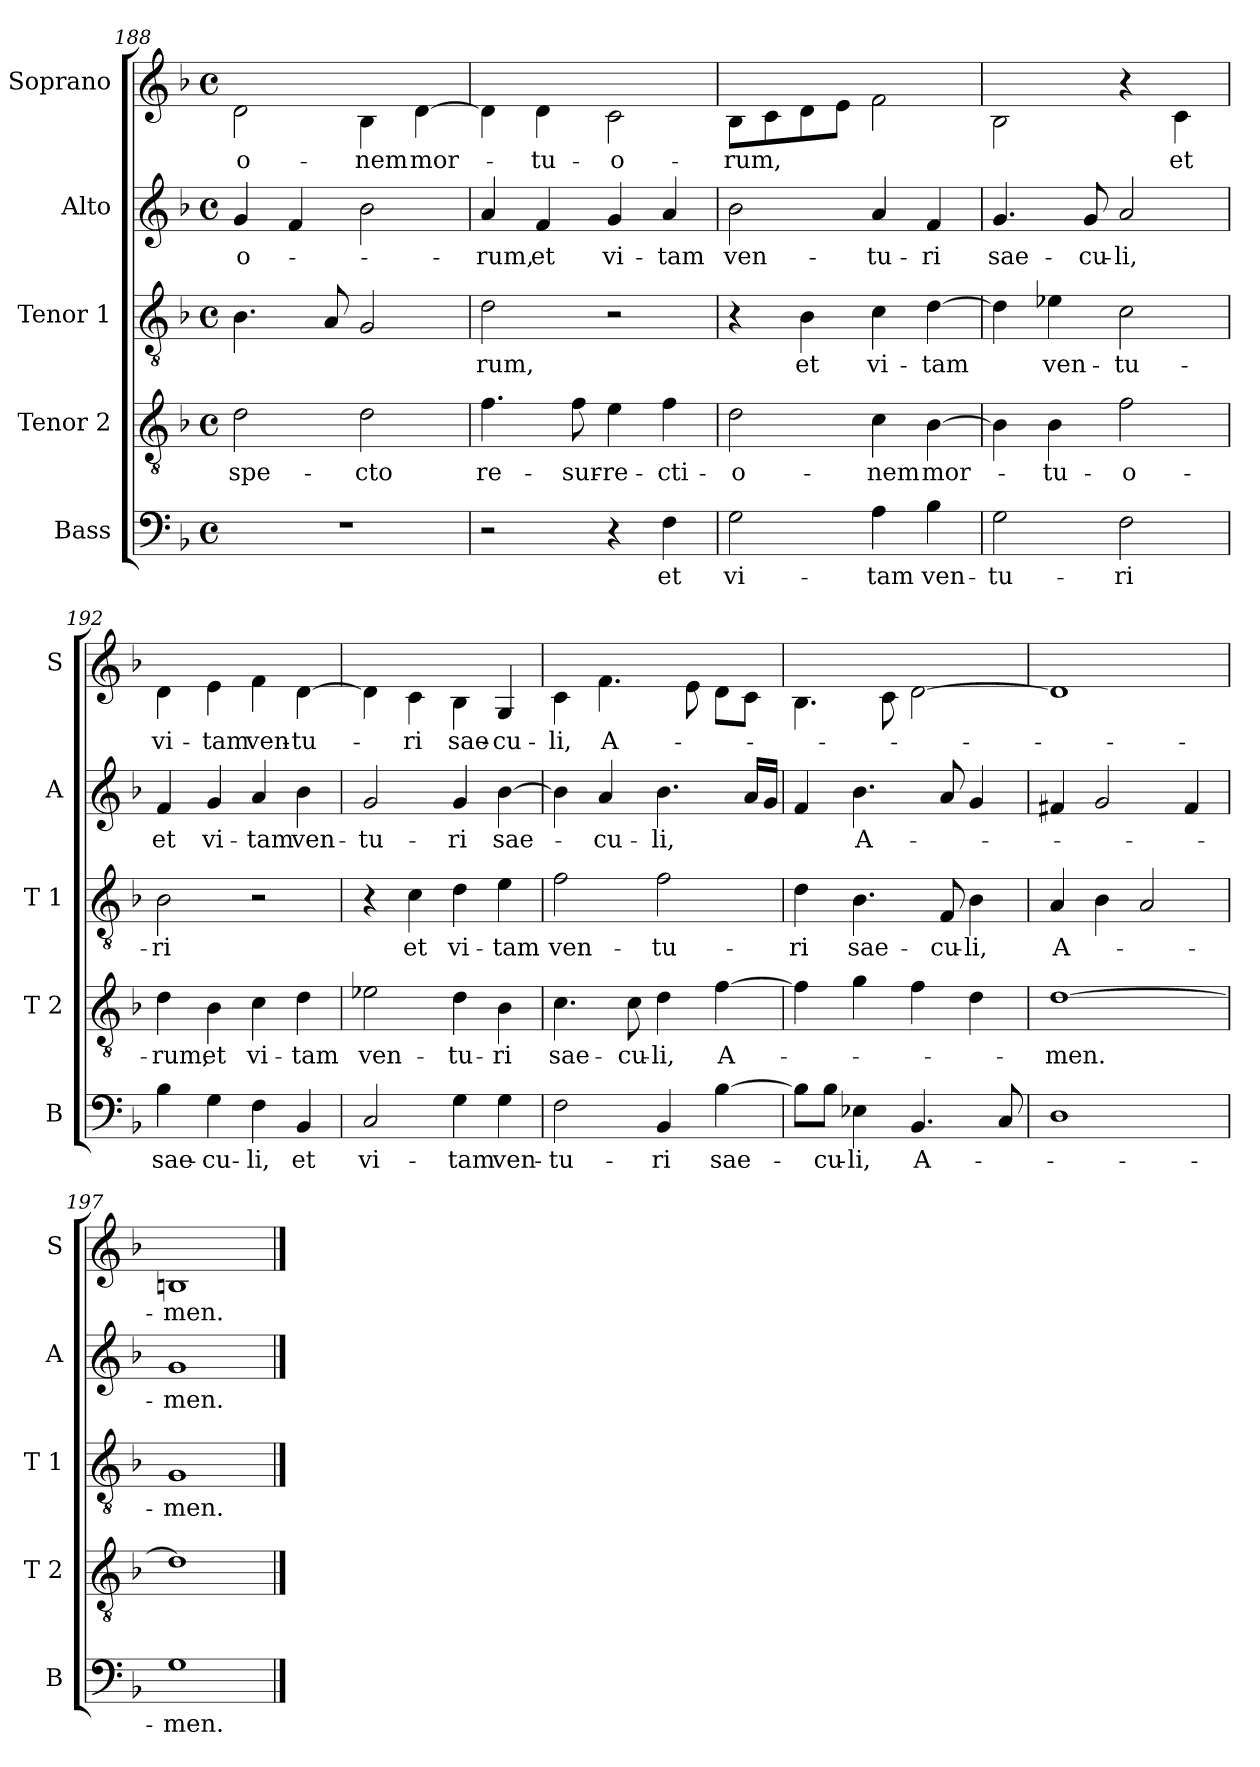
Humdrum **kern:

**kern	**text	**kern	**text	**kern	**text	**kern	**text	**kern	**text
*part5	*part5	*part4	*part4	*part3	*part3	*part2	*part2	*part1	*part1
*staff5	*staff5	*staff4	*staff4	*staff3	*staff3	*staff2	*staff2	*staff1	*staff1
*I"Bass	*	*I"Tenor 2	*	*I"Tenor 1	*	*I"Alto	*	*I"Soprano	*
*I'B	*	*I'T 2	*	*I'T 1	*	*I'A	*	*I'S	*
!!LO:LB:g=z
*clefF4	*	*clefGv2	*	*clefGv2	*	*clefG2	*	*clefG2	*
*	*	*	*	*	*	*	*	*ITrd-7c-12	*
*k[b-]	*	*k[b-]	*	*k[b-]	*	*k[b-]	*	*k[b-]	*
*d:	*	*d:	*	*d:	*	*d:	*	*d:	*
*M4/4	*	*M4/4	*	*M4/4	*	*M4/4	*	*M4/4	*
*met(c)	*	*met(c)	*	*met(c)	*	*met(c)	*	*met(c)	*
=188	=188	=188	=188	=188	=188	=188	=188	=188	=188
1r	.	2d\	-spe-	4.B-\	.	4g/	-o-	2dd\	-o-
.	.	.	.	.	.	4f/	.	.	.
.	.	.	.	8A/	.	.	.	.	.
.	.	2d\	-cto	2G/	.	2b-\	.	4b-\	-nem
.	.	.	.	.	.	.	.	[4dd\	mor-
=189	=189	=189	=189	=189	=189	=189	=189	=189	=189
2r	.	4.f\	re-	2d\	-rum,	4a/	-rum,	4dd\]	.
.	.	.	.	.	.	4f/	et	4dd\	-tu-
.	.	8f\	-sur-	.	.	.	.	.	.
4r	.	4e\	-re-	2r	.	4g/	vi-	2cc\	-o-
4F\	et	4f\	-cti-	.	.	4a/	-tam	.	.
=190	=190	=190	=190	=190	=190	=190	=190	=190	=190
2G\	vi-	2d\	-o-	4r	.	2b-\	ven-	8b-\L	-rum,
.	.	.	.	.	.	.	.	8cc\	.
.	.	.	.	4B-\	et	.	.	8dd\	.
.	.	.	.	.	.	.	.	8ee\J	.
4A\	-tam	4c\	-nem	4c\	vi-	4a/	-tu-	2ff\	.
4B-\	ven-	[4B-\	mor-	[4d\	-tam	4f/	-ri	.	.
=191	=191	=191	=191	=191	=191	=191	=191	=191	=191
2G\	-tu-	4B-\]	.	4d\]	.	4.g/	sae-	2b-\	.
.	.	4B-\	-tu-	4e-X\	ven-	.	.	.	.
.	.	.	.	.	.	8g/	-cu-	.	.
2F\	-ri	2f\	-o-	2c\	-tu-	2a/	-li,	4r	.
.	.	.	.	.	.	.	.	4cc\	et
=192	=192	=192	=192	=192	=192	=192	=192	=192	=192
4B-\	sae-	4d\	-rum,	2B-\	-ri	4f/	et	4dd\	vi-
4G\	-cu-	4B-\	et	.	.	4g/	vi-	4ee\	-tam
4F\	-li,	4c\	vi-	2r	.	4a/	-tam	4ff\	ven-
4BB-/	et	4d\	-tam	.	.	4b-\	ven-	[4dd\	-tu-
!!LO:PB:g=z
=193	=193	=193	=193	=193	=193	=193	=193	=193	=193
2C/	vi-	2e-X\	ven-	4r	.	2g/	-tu-	4dd\]	.
.	.	.	.	4c\	et	.	.	4cc\	-ri
4G\	-tam	4d\	-tu-	4d\	vi-	4g/	-ri	4b-\	sae-
4G\	ven-	4B-\	-ri	4e\	-tam	[4b-\	sae-	4g/	-cu-
=194	=194	=194	=194	=194	=194	=194	=194	=194	=194
2F\	-tu-	4.c\	sae-	2f\	ven-	4b-\]	.	4cc\	-li,
.	.	.	.	.	.	4a/	-cu-	4.ff\	A-
.	.	8c\	-cu-	.	.	.	.	.	.
4BB-/	-ri	4d\	-li,	2f\	-tu-	4.b-\	-li,	.	.
.	.	.	.	.	.	.	.	8ee\	.
[4B-\	sae-	[4f\	A-	.	.	.	.	8dd\L	.
.	.	.	.	.	.	16a/LL	.	8cc\J	.
.	.	.	.	.	.	16g/JJ	.	.	.
=195	=195	=195	=195	=195	=195	=195	=195	=195	=195
8B-\L]	.	4f\]	.	4d\	-ri	4f/	.	4.b-\	.
8B-\J	-cu-	.	.	.	.	.	.	.	.
4E-X\	-li,	4g\	.	4.B-\	sae-	4.b-\	A-	.	.
.	.	.	.	.	.	.	.	8cc\	.
4.BB-/	A-	4f\	.	.	.	.	.	[2dd\	.
.	.	.	.	8F/	-cu-	8a/	.	.	.
.	.	4d\	.	4B-\	-li,	4g/	.	.	.
8C/	.	.	.	.	.	.	.	.	.
=196	=196	=196	=196	=196	=196	=196	=196	=196	=196
1D	.	[1d	-men.	4A/	A-	4f#X/	.	1dd]	.
.	.	.	.	4B-\	.	2g/	.	.	.
.	.	.	.	2A/	.	.	.	.	.
.	.	.	.	.	.	4f#/	.	.	.
=197	=197	=197	=197	=197	=197	=197	=197	=197	=197
1G	-men.	1d]	.	1G	-men.	1g	-men.	1bn	-men.
==	==	==	==	==	==	==	==	==	==
*-	*-	*-	*-	*-	*-	*-	*-	*-	*-
